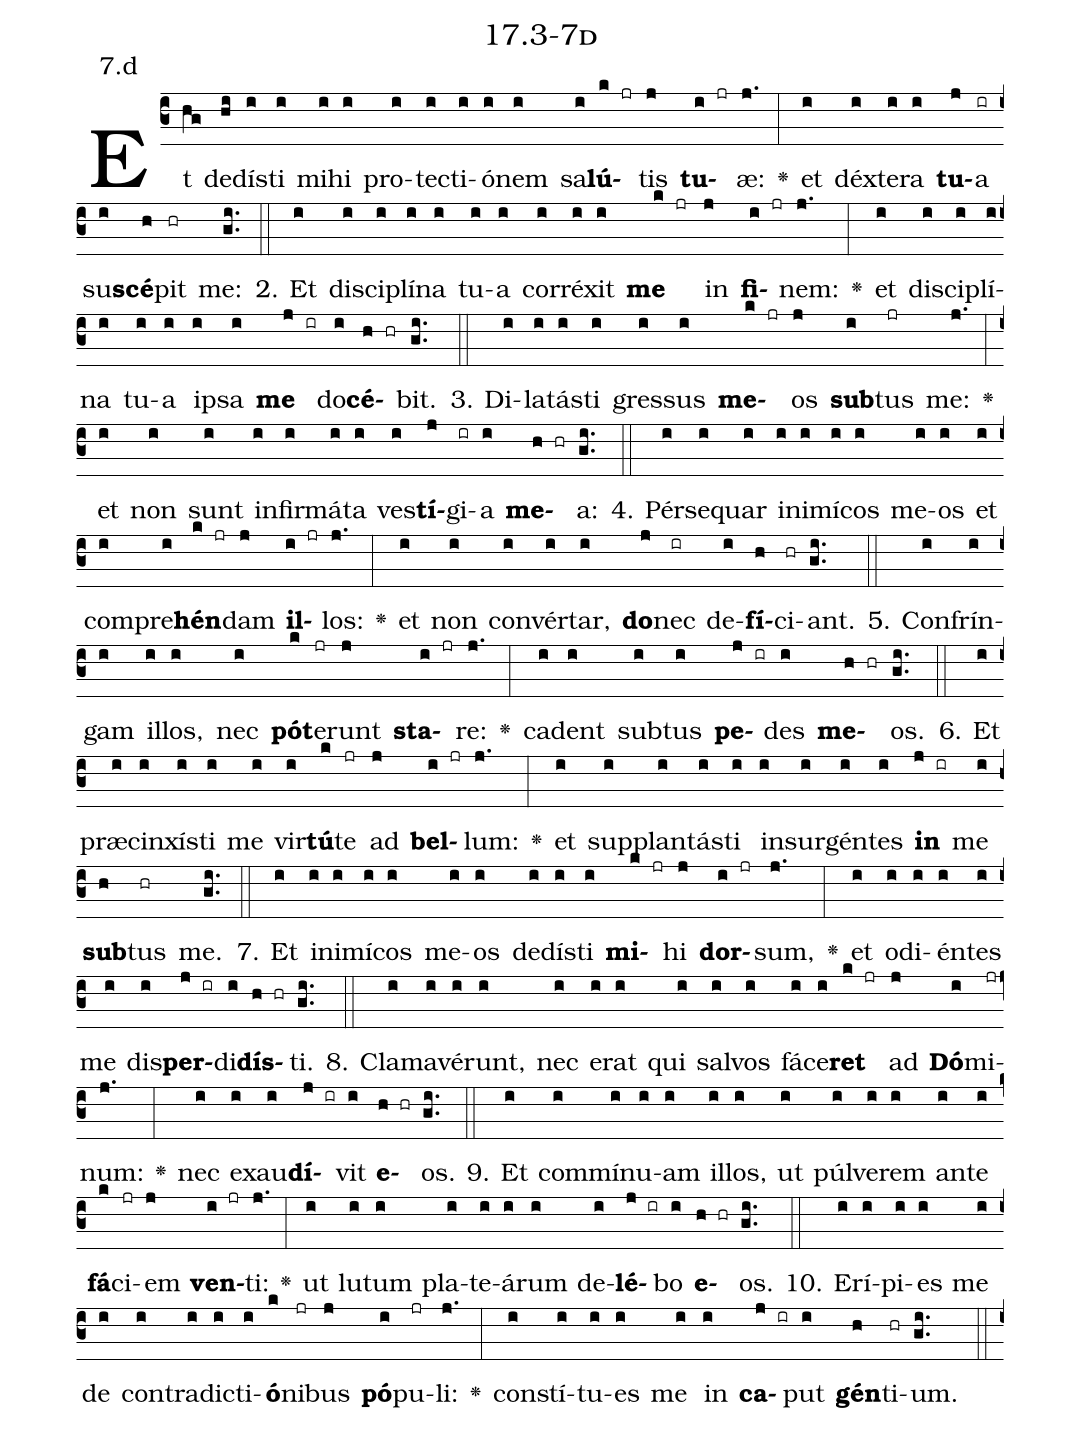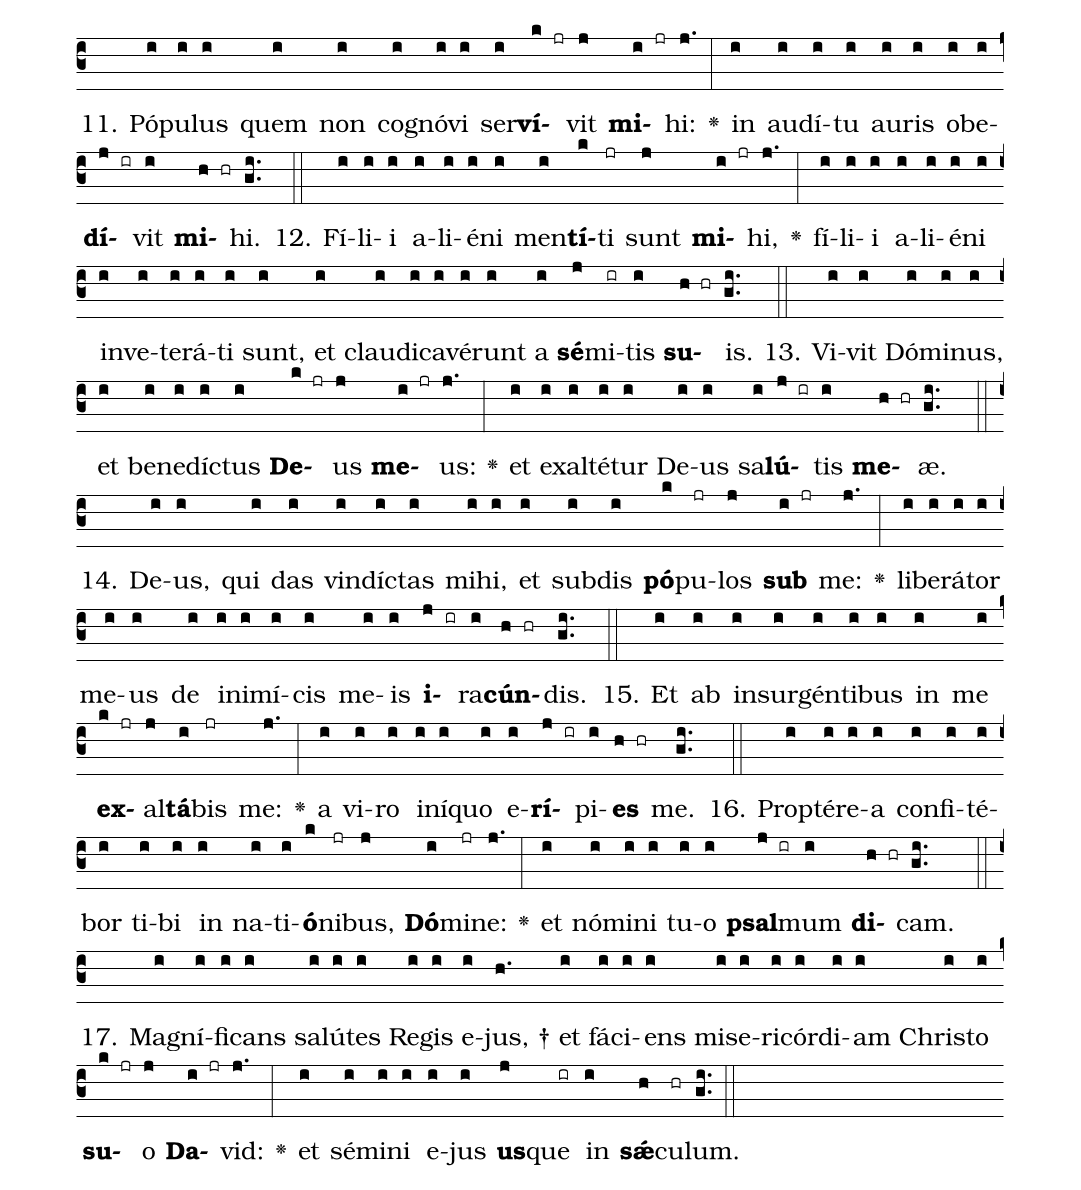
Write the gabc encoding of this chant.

name: 17.3-7d;
annotation: 7.d;
%%
(c3)Et(hg) de(hi)dís(i)ti(i) mi(i)hi(i) pro(i)tec(i)ti(i)ó(i)nem(i) sa(i)<b>lú</b>(k jr)tis(j) <b>tu</b>(i jr)æ:(j.) <v>\greheightstar</v>(:) et(i) déx(i)te(i)ra(i) <b>tu</b>(j)a(ir) su(i)<b>scé</b>(h)pit(hr) me:(gi..) (::)
2. Et(i) di(i)sci(i)plí(i)na(i) tu(i)a(i) cor(i)ré(i)xit(i) <b>me</b>(k jr) in(j) <b>fi</b>(i jr)nem:(j.) <v>\greheightstar</v>(:) et(i) di(i)sci(i)plí(i)na(i) tu(i)a(i) ip(i)sa(i) <b>me</b>(j ir) do(i)<b>cé</b>(h hr)bit.(gi..) (::)
3. Di(i)la(i)tás(i)ti(i) gres(i)sus(i) <b>me</b>(k jr)os(j) <b>sub</b>(i)tus(jr) me:(j.) <v>\greheightstar</v>(:) et(i) non(i) sunt(i) in(i)fir(i)má(i)ta(i) ves(i)<b>tí</b>(j)gi(ir)a(i) <b>me</b>(h hr)a:(gi..) (::)
4. Pér(i)se(i)quar(i) in(i)i(i)mí(i)cos(i) me(i)os(i) et(i) com(i)pre(i)<b>hén</b>(k jr)dam(j) <b>il</b>(i jr)los:(j.) <v>\greheightstar</v>(:) et(i) non(i) con(i)vér(i)tar,(i) <b>do</b>(j)nec(ir) de(i)<b>fí</b>(h)ci(hr)ant.(gi..) (::)
5. Con(i)frín(i)gam(i) il(i)los,(i) nec(i) <b>pót</b>(k)e(jr)runt(j) <b>sta</b>(i jr)re:(j.) <v>\greheightstar</v>(:) ca(i)dent(i) sub(i)tus(i) <b>pe</b>(j ir)des(i) <b>me</b>(h hr)os.(gi..) (::)
6. Et(i) præ(i)cin(i)xís(i)ti(i) me(i) vir(i)<b>tú</b>(k)te(jr) ad(j) <b>bel</b>(i jr)lum:(j.) <v>\greheightstar</v>(:) et(i) sup(i)plan(i)tás(i)ti(i) in(i)sur(i)gén(i)tes(i) <b>in</b>(j ir) me(i) <b>sub</b>(h)tus(hr) me.(gi..) (::)
7. Et(i) in(i)i(i)mí(i)cos(i) me(i)os(i) de(i)dís(i)ti(i) <b>mi</b>(k jr)hi(j) <b>dor</b>(i jr)sum,(j.) <v>\greheightstar</v>(:) et(i) o(i)di(i)én(i)tes(i) me(i) dis(i)<b>per</b>(j ir)di(i)<b>dís</b>(h hr)ti.(gi..) (::)
8. Cla(i)ma(i)vé(i)runt,(i) nec(i) e(i)rat(i) qui(i) sal(i)vos(i) fá(i)ce(i)<b>ret</b>(k jr) ad(j) <b>Dó</b>(i)mi(jr)num:(j.) <v>\greheightstar</v>(:) nec(i) ex(i)au(i)<b>dí</b>(j ir)vit(i) <b>e</b>(h hr)os.(gi..) (::)
9. Et(i) com(i)mí(i)nu(i)am(i) il(i)los,(i) ut(i) púl(i)ve(i)rem(i) an(i)te(i) <b>fá</b>(k)ci(jr)em(j) <b>ven</b>(i jr)ti:(j.) <v>\greheightstar</v>(:) ut(i) lu(i)tum(i) pla(i)te(i)á(i)rum(i) de(i)<b>lé</b>(j ir)bo(i) <b>e</b>(h hr)os.(gi..) (::)
10. E(i)rí(i)pi(i)es(i) me(i) de(i) con(i)tra(i)dic(i)ti(i)<b>ó</b>(k)ni(jr)bus(j) <b>pó</b>(i)pu(jr)li:(j.) <v>\greheightstar</v>(:) con(i)stí(i)tu(i)es(i) me(i) in(i) <b>ca</b>(j ir)put(i) <b>gén</b>(h)ti(hr)um.(gi..) (::)
11. Pó(i)pu(i)lus(i) quem(i) non(i) co(i)gnó(i)vi(i) ser(i)<b>ví</b>(k jr)vit(j) <b>mi</b>(i jr)hi:(j.) <v>\greheightstar</v>(:) in(i) au(i)dí(i)tu(i) au(i)ris(i) ob(i)e(i)<b>dí</b>(j ir)vit(i) <b>mi</b>(h hr)hi.(gi..) (::)
12. Fí(i)li(i)i(i) a(i)li(i)é(i)ni(i) men(i)<b>tí</b>(k)ti(jr) sunt(j) <b>mi</b>(i jr)hi,(j.) <v>\greheightstar</v>(:) fí(i)li(i)i(i) a(i)li(i)é(i)ni(i) in(i)ve(i)te(i)rá(i)ti(i) sunt,(i) et(i) clau(i)di(i)ca(i)vé(i)runt(i) a(i) <b>sé</b>(j)mi(ir)tis(i) <b>su</b>(h hr)is.(gi..) (::)
13. Vi(i)vit(i) Dó(i)mi(i)nus,(i) et(i) be(i)ne(i)díc(i)tus(i) <b>De</b>(k jr)us(j) <b>me</b>(i jr)us:(j.) <v>\greheightstar</v>(:) et(i) ex(i)al(i)té(i)tur(i) De(i)us(i) sa(i)<b>lú</b>(j ir)tis(i) <b>me</b>(h hr)æ.(gi..) (::)
14. De(i)us,(i) qui(i) das(i) vin(i)díc(i)tas(i) mi(i)hi,(i) et(i) sub(i)dis(i) <b>pó</b>(k)pu(jr)los(j) <b>sub</b>(i jr) me:(j.) <v>\greheightstar</v>(:) li(i)be(i)rá(i)tor(i) me(i)us(i) de(i) in(i)i(i)mí(i)cis(i) me(i)is(i) <b>i</b>(j ir)ra(i)<b>cún</b>(h hr)dis.(gi..) (::)
15. Et(i) ab(i) in(i)sur(i)gén(i)ti(i)bus(i) in(i) me(i) <b>ex</b>(k jr)al(j)<b>tá</b>(i)bis(jr) me:(j.) <v>\greheightstar</v>(:) a(i) vi(i)ro(i) in(i)í(i)quo(i) e(i)<b>rí</b>(j ir)pi(i)<b>es</b>(h hr) me.(gi..) (::)
16. Prop(i)tér(i)e(i)a(i) con(i)fi(i)té(i)bor(i) ti(i)bi(i) in(i) na(i)ti(i)<b>ó</b>(k)ni(jr)bus,(j) <b>Dó</b>(i)mi(jr)ne:(j.) <v>\greheightstar</v>(:) et(i) nó(i)mi(i)ni(i) tu(i)o(i) <b>psal</b>(j ir)mum(i) <b>di</b>(h hr)cam.(gi..) (::)
17. Ma(i)gní(i)fi(i)cans(i) sa(i)lú(i)tes(i) Re(i)gis(i) e(i)jus, †(h.) et(i) fá(i)ci(i)ens(i) mi(i)se(i)ri(i)cór(i)di(i)am(i) Chris(i)to(i) <b>su</b>(k jr)o(j) <b>Da</b>(i jr)vid:(j.) <v>\greheightstar</v>(:) et(i) sé(i)mi(i)ni(i) e(i)jus(i) <b>us</b>(j)que(ir) in(i) <b>sǽ</b>(h)cu(hr)lum.(gi..) (::)
